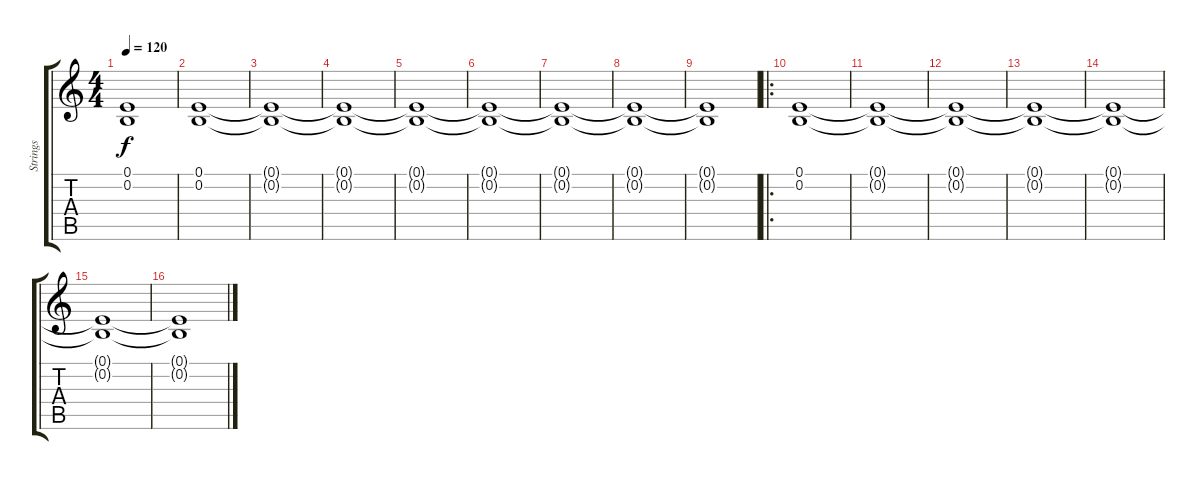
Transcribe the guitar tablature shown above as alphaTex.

\track ("Strings" "Strings") {instrument stringensemble2}
\staff {score tabs}
\tuning (E4 B3 G3 D3 A2 E2) {hide}
\ts (4 4)
\tempo 120
\clef g2
\ks c
(0.1{t} 0.2{t}).1{dy f} |
(0.1 0.2).1 |
(0.1{t} 0.2{t}).1 |
(0.1{t} 0.2{t}).1 |
(0.1{t} 0.2{t}).1 |
(0.1{t} 0.2{t}).1 |
(0.1{t} 0.2{t}).1 |
(0.1{t} 0.2{t}).1 |
(0.1{t} 0.2{t}).1 |
\ro
(0.1 0.2).1 |
(0.1{t} 0.2{t}).1 |
(0.1{t} 0.2{t}).1 |
(0.1{t} 0.2{t}).1 |
(0.1{t} 0.2{t}).1 |
(0.1{t} 0.2{t}).1 |
(0.1{t} 0.2{t}).1
